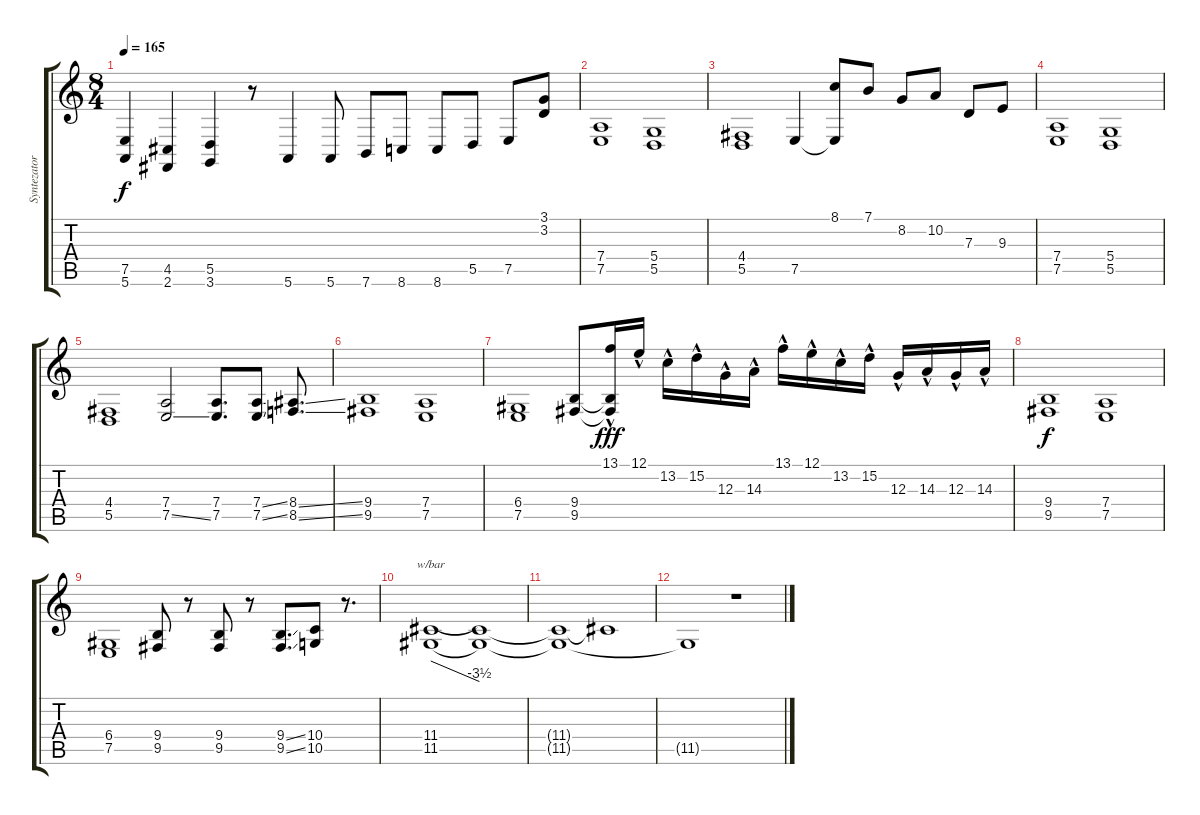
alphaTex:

\track ("Syntezator" "Syntezator") {instrument lead1square}
\staff {score tabs}
\tuning (E4 B3 G3 D3 A2 E2) {hide}
\ts (8 4)
\tempo 165
\clef g2
\ks c
(7.5 5.6).4{dy f} (4.5 2.6).4 (5.5 3.6).4 r.8 5.6.4 5.6.8 7.6.8 8.6.8 8.6.8 5.5.8 7.5.8 (3.1 3.2).8 |
(7.4 7.5).1 (5.4 5.5).1 |
(4.4 5.5).1 7.5.4 (8.1 7.5{t}).8 7.1.8 8.2.8 10.2.8 7.3.8 9.3.8 |
(7.4 7.5).1 (5.4 5.5).1 |
(4.4 5.5).1 (7.4 7.5{ss}).2 (7.4 7.5).8{d} (7.4{ss} 7.5{ss}).8 (8.4{ss} 8.5{ss}).8{d} |
(9.4 9.5).1 (7.4 7.5).1 |
(6.4 7.5).1 (9.4 9.5).8 (13.1{hac} 9.4{t} 9.5{t}).16{dy fff} 12.1{hac}.16 13.2{hac}.16 15.2{hac}.16 12.3{hac}.16 14.3{hac}.16 13.1{hac}.16 12.1{hac}.16 13.2{hac}.16 15.2{hac}.16 12.3{hac}.16 14.3{hac}.16 12.3{hac}.16 14.3{hac}.16 |
(9.4 9.5).1{dy f} (7.4 7.5).1 |
(6.4 7.5).1 (9.4 9.5).8 r.8 (9.4 9.5).8 r.8 (9.4{ss} 9.5{ss}).8{d} (10.4 10.5).8 r.8{d} |
(11.4 11.5).1{tbe (dive default 0 0 60 -14) volume 7} (11.4{t} 11.5{t}).1 |
(11.4{t} 11.5{t}).1 11.4{t}.1 |
11.5{t}.1 r.1
